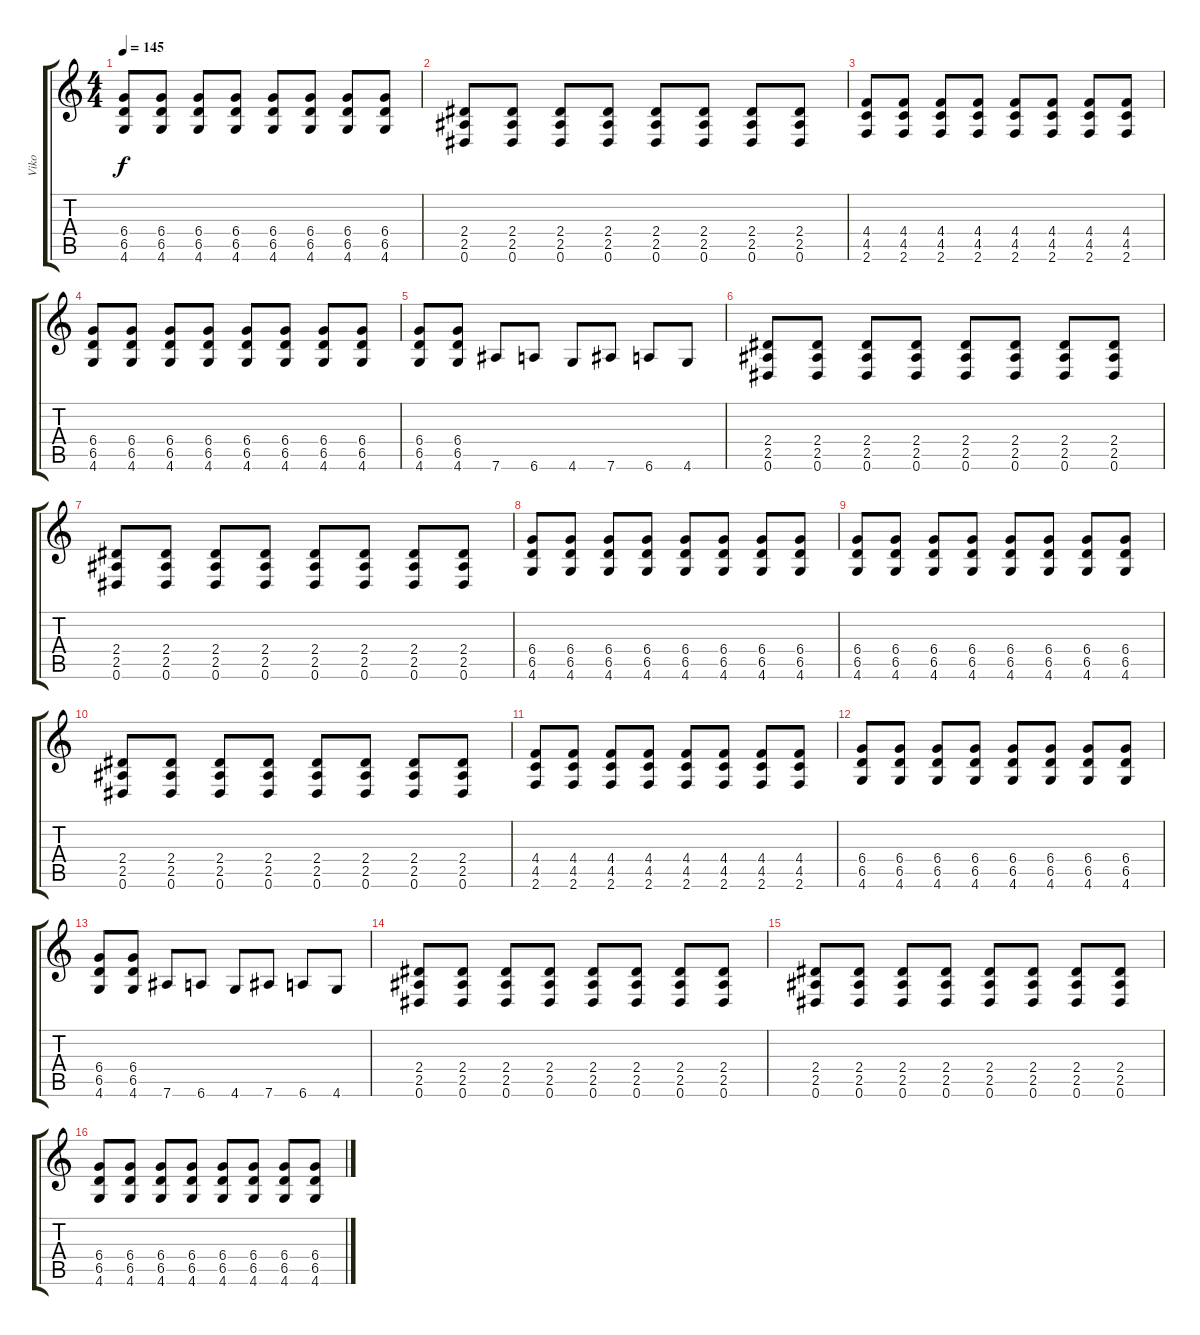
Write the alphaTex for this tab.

\track ("Viko" "Viko") {instrument overdrivenguitar}
\staff {score tabs}
\tuning (Eb4 Bb3 Gb3 Db3 Ab2 Eb2) {hide}
\ts (4 4)
\tempo 145
\clef g2
\ks c
(6.4 6.5 4.6).8{dy f} (6.4 6.5 4.6).8 (6.4 6.5 4.6).8 (6.4 6.5 4.6).8 (6.4 6.5 4.6).8 (6.4 6.5 4.6).8 (6.4 6.5 4.6).8 (6.4 6.5 4.6).8 |
(2.4 2.5 0.6).8 (2.4 2.5 0.6).8 (2.4 2.5 0.6).8 (2.4 2.5 0.6).8 (2.4 2.5 0.6).8 (2.4 2.5 0.6).8 (2.4 2.5 0.6).8 (2.4 2.5 0.6).8 |
(4.4 4.5 2.6).8 (4.4 4.5 2.6).8 (4.4 4.5 2.6).8 (4.4 4.5 2.6).8 (4.4 4.5 2.6).8 (4.4 4.5 2.6).8 (4.4 4.5 2.6).8 (4.4 4.5 2.6).8 |
(6.4 6.5 4.6).8 (6.4 6.5 4.6).8 (6.4 6.5 4.6).8 (6.4 6.5 4.6).8 (6.4 6.5 4.6).8 (6.4 6.5 4.6).8 (6.4 6.5 4.6).8 (6.4 6.5 4.6).8 |
(6.4 6.5 4.6).8 (6.4 6.5 4.6).8 7.6.8 6.6.8 4.6.8 7.6.8 6.6.8 4.6.8 |
(2.4 2.5 0.6).8 (2.4 2.5 0.6).8 (2.4 2.5 0.6).8 (2.4 2.5 0.6).8 (2.4 2.5 0.6).8 (2.4 2.5 0.6).8 (2.4 2.5 0.6).8 (2.4 2.5 0.6).8 |
(2.4 2.5 0.6).8 (2.4 2.5 0.6).8 (2.4 2.5 0.6).8 (2.4 2.5 0.6).8 (2.4 2.5 0.6).8 (2.4 2.5 0.6).8 (2.4 2.5 0.6).8 (2.4 2.5 0.6).8 |
(6.4 6.5 4.6).8 (6.4 6.5 4.6).8 (6.4 6.5 4.6).8 (6.4 6.5 4.6).8 (6.4 6.5 4.6).8 (6.4 6.5 4.6).8 (6.4 6.5 4.6).8 (6.4 6.5 4.6).8 |
(6.4 6.5 4.6).8 (6.4 6.5 4.6).8 (6.4 6.5 4.6).8 (6.4 6.5 4.6).8 (6.4 6.5 4.6).8 (6.4 6.5 4.6).8 (6.4 6.5 4.6).8 (6.4 6.5 4.6).8 |
(2.4 2.5 0.6).8 (2.4 2.5 0.6).8 (2.4 2.5 0.6).8 (2.4 2.5 0.6).8 (2.4 2.5 0.6).8 (2.4 2.5 0.6).8 (2.4 2.5 0.6).8 (2.4 2.5 0.6).8 |
(4.4 4.5 2.6).8 (4.4 4.5 2.6).8 (4.4 4.5 2.6).8 (4.4 4.5 2.6).8 (4.4 4.5 2.6).8 (4.4 4.5 2.6).8 (4.4 4.5 2.6).8 (4.4 4.5 2.6).8 |
(6.4 6.5 4.6).8 (6.4 6.5 4.6).8 (6.4 6.5 4.6).8 (6.4 6.5 4.6).8 (6.4 6.5 4.6).8 (6.4 6.5 4.6).8 (6.4 6.5 4.6).8 (6.4 6.5 4.6).8 |
(6.4 6.5 4.6).8 (6.4 6.5 4.6).8 7.6.8 6.6.8 4.6.8 7.6.8 6.6.8 4.6.8 |
(2.4 2.5 0.6).8 (2.4 2.5 0.6).8 (2.4 2.5 0.6).8 (2.4 2.5 0.6).8 (2.4 2.5 0.6).8 (2.4 2.5 0.6).8 (2.4 2.5 0.6).8 (2.4 2.5 0.6).8 |
(2.4 2.5 0.6).8 (2.4 2.5 0.6).8 (2.4 2.5 0.6).8 (2.4 2.5 0.6).8 (2.4 2.5 0.6).8 (2.4 2.5 0.6).8 (2.4 2.5 0.6).8 (2.4 2.5 0.6).8 |
(6.4 6.5 4.6).8 (6.4 6.5 4.6).8 (6.4 6.5 4.6).8 (6.4 6.5 4.6).8 (6.4 6.5 4.6).8 (6.4 6.5 4.6).8 (6.4 6.5 4.6).8 (6.4 6.5 4.6).8
